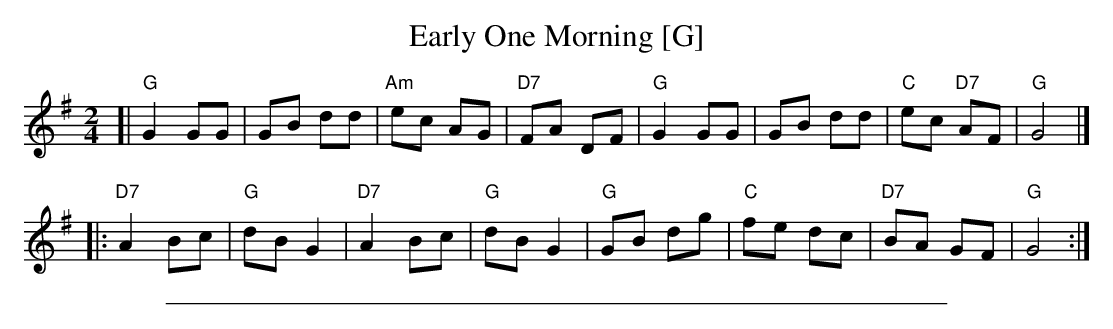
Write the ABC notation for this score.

X:1
T: Early One Morning [G]
M: 2/4
L: 1/8
K: G
[| "G"G2 GG | GB dd | "Am"ec AG | "D7"FA DF | "G"G2 GG | GB dd | "C"ec "D7"AF | "G"G4 |]
|: "D7"A2 Bc | "G"dB G2 |  "D7"A2 Bc | "G"dB G2 | "G"GB dg | "C"fe dc | "D7"BA GF | "G"G4 :|
